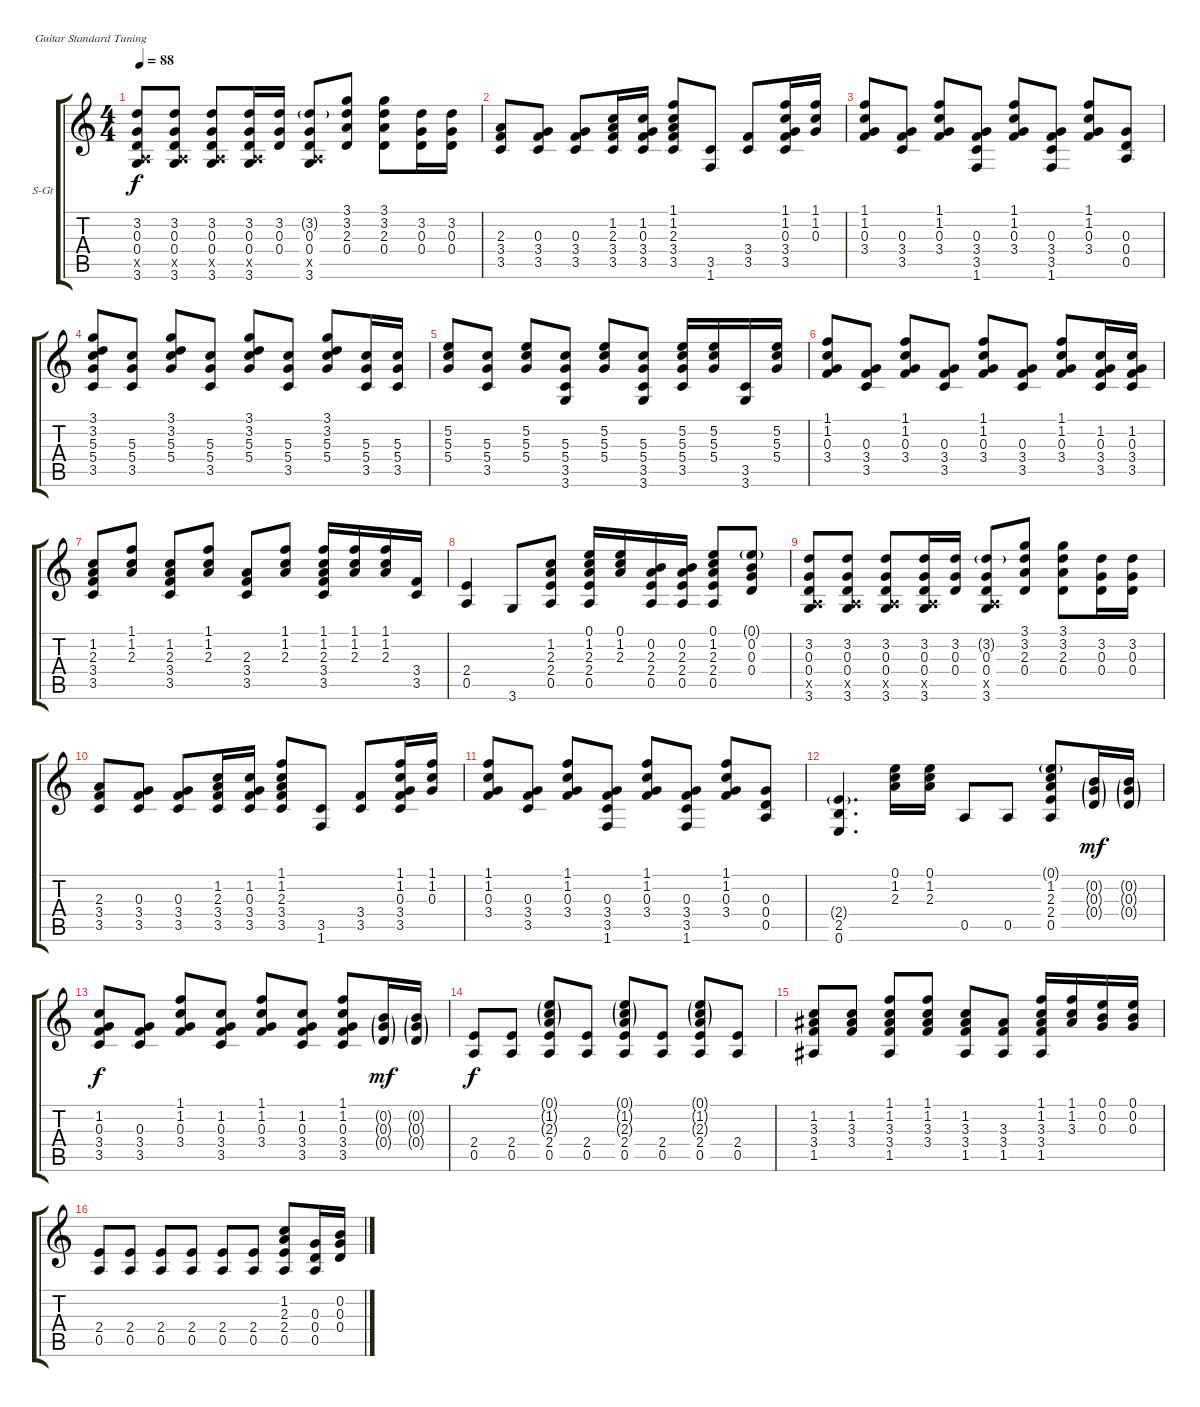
\bracketExtendMode groupsimilarinstruments
\firstSystemTrackNameOrientation horizontal
\otherSystemsTrackNameOrientation horizontal
\track ("Rythmic" "S-Gt") {instrument acousticguitarsteel}
\staff {score tabs}
\tuning (E4 B3 G3 D3 A2 E2)
\ts (4 4)
\tempo 88
\clef g2
\ks c
(3.2 0.3 0.4 0.5{x} 3.6).8{dy f} (3.2 0.3 0.4 0.5{x} 3.6).8 (3.2 0.3 0.4 0.5{x} 3.6).8 (3.2 0.3 0.4 0.5{x} 3.6).16 (3.2 0.3 0.4).16 (3.2{g} 0.3 0.4 0.5{x} 3.6).8 (3.1 3.2 2.3 0.4).8 (3.1 3.2 2.3 0.4).8 (3.2 0.3 0.4).16 (3.2 0.3 0.4).16 |
(2.3 3.4 3.5).8 (0.3 3.4 3.5).8 (0.3 3.4 3.5).8 (1.2 2.3 3.4 3.5).16 (1.2 0.3 3.4 3.5).16 (1.1 1.2 2.3 3.4 3.5).8 (3.5 1.6).8 (3.4 3.5).8 (1.1 1.2 0.3 3.4 3.5).16 (1.1 1.2 0.3).16 |
(1.1 1.2 0.3 3.4).8 (0.3 3.4 3.5).8 (1.1 1.2 0.3 3.4).8 (0.3 3.4 3.5 1.6).8 (1.1 1.2 0.3 3.4).8 (0.3 3.4 3.5 1.6).8 (1.1 1.2 0.3 3.4).8 (0.3 0.4 0.5).8 |
(3.1 3.2 5.3 5.4 3.5).8 (5.3 5.4 3.5).8 (3.1 3.2 5.3 5.4).8 (5.3 5.4 3.5).8 (3.1 3.2 5.3 5.4).8 (5.3 5.4 3.5).8 (3.1 3.2 5.3 5.4).8 (5.3 5.4 3.5).16 (5.3 5.4 3.5).16 |
(5.2 5.3 5.4).8 (5.3 5.4 3.5).8 (5.2 5.3 5.4).8 (5.3 5.4 3.5 3.6).8 (5.2 5.3 5.4).8 (5.3 5.4 3.5 3.6).8 (5.2 5.3 5.4 3.5).16 (5.2 5.3 5.4).16 (3.5 3.6).16 (5.2 5.3 5.4).16 |
(1.1 1.2 0.3 3.4).8 (0.3 3.4 3.5).8 (1.1 1.2 0.3 3.4).8 (0.3 3.4 3.5).8 (1.1 1.2 0.3 3.4).8 (0.3 3.4 3.5).8 (1.1 1.2 0.3 3.4).8 (1.2 0.3 3.4 3.5).16 (1.2 0.3 3.4 3.5).16 |
(1.2 2.3 3.4 3.5).8 (1.1 1.2 2.3).8 (1.2 2.3 3.4 3.5).8 (1.1 1.2 2.3).8 (2.3 3.4 3.5).8 (1.1 1.2 2.3).8 (1.1 1.2 2.3 3.4 3.5).16 (1.1 1.2 2.3).16 (1.1 1.2 2.3).16 (3.4 3.5).16 |
(2.4 0.5).4 3.6.8 (1.2 2.3 2.4 0.5).8 (0.1 1.2 2.3 2.4 0.5).16 (0.1 1.2 2.3).16 (0.2 2.3 2.4 0.5).16 (0.2 2.3 2.4 0.5).16 (0.1 1.2 2.3 2.4 0.5).8 (0.1{g} 0.2 0.3 0.4).8 |
(3.2 0.3 0.4 0.5{x} 3.6).8 (3.2 0.3 0.4 0.5{x} 3.6).8 (3.2 0.3 0.4 0.5{x} 3.6).8 (3.2 0.3 0.4 0.5{x} 3.6).16 (3.2 0.3 0.4).16 (3.2{g} 0.3 0.4 0.5{x} 3.6).8 (3.1 3.2 2.3 0.4).8 (3.1 3.2 2.3 0.4).8 (3.2 0.3 0.4).16 (3.2 0.3 0.4).16 |
(2.3 3.4 3.5).8 (0.3 3.4 3.5).8 (0.3 3.4 3.5).8 (1.2 2.3 3.4 3.5).16 (1.2 0.3 3.4 3.5).16 (1.1 1.2 2.3 3.4 3.5).8 (3.5 1.6).8 (3.4 3.5).8 (1.1 1.2 0.3 3.4 3.5).16 (1.1 1.2 0.3).16 |
(1.1 1.2 0.3 3.4).8 (0.3 3.4 3.5).8 (1.1 1.2 0.3 3.4).8 (0.3 3.4 3.5 1.6).8 (1.1 1.2 0.3 3.4).8 (0.3 3.4 3.5 1.6).8 (1.1 1.2 0.3 3.4).8 (0.3 0.4 0.5).8 |
(2.4{g} 2.5 0.6).4{d} (0.1 1.2 2.3).16 (0.1 1.2 2.3).16 0.5.8 0.5.8 (0.1{g} 1.2 2.3 2.4 0.5).8 (0.2{g} 0.3{g} 0.4{g}).16{dy mf} (0.2{g} 0.3{g} 0.4{g}).16 |
(1.2 0.3 3.4 3.5).8{dy f} (0.3 3.4 3.5).8 (1.1 1.2 0.3 3.4).8 (1.2 0.3 3.4 3.5).8 (1.1 1.2 0.3 3.4).8 (1.2 0.3 3.4 3.5).8 (1.1 1.2 0.3 3.4 3.5).8 (0.2{g} 0.3{g} 0.4{g}).16{dy mf} (0.2{g} 0.3{g} 0.4{g}).16 |
(2.4 0.5).8{dy f} (2.4 0.5).8 (0.1{g} 1.2{g} 2.3{g} 2.4 0.5).8 (2.4 0.5).8 (0.1{g} 1.2{g} 2.3{g} 2.4 0.5).8 (2.4 0.5).8 (0.1{g} 1.2{g} 2.3{g} 2.4 0.5).8 (2.4 0.5).8 |
(1.2 3.3 3.4 1.5).8 (1.2 3.3 3.4).8 (1.1 1.2 3.3 3.4 1.5).8 (1.1 1.2 3.3 3.4).8 (1.2 3.3 3.4 1.5).8 (3.3 3.4 1.5).8 (1.1 1.2 3.3 3.4 1.5).16 (1.1 1.2 3.3).16 (0.1 0.2 0.3).16 (0.1 0.2 0.3).16 |
(2.4 0.5).8 (2.4 0.5).8 (2.4 0.5).8 (2.4 0.5).8 (2.4 0.5).8 (2.4 0.5).8 (1.2 2.3 2.4 0.5).8 (0.3 0.4 0.5).16 (0.2 0.3 0.4).16
